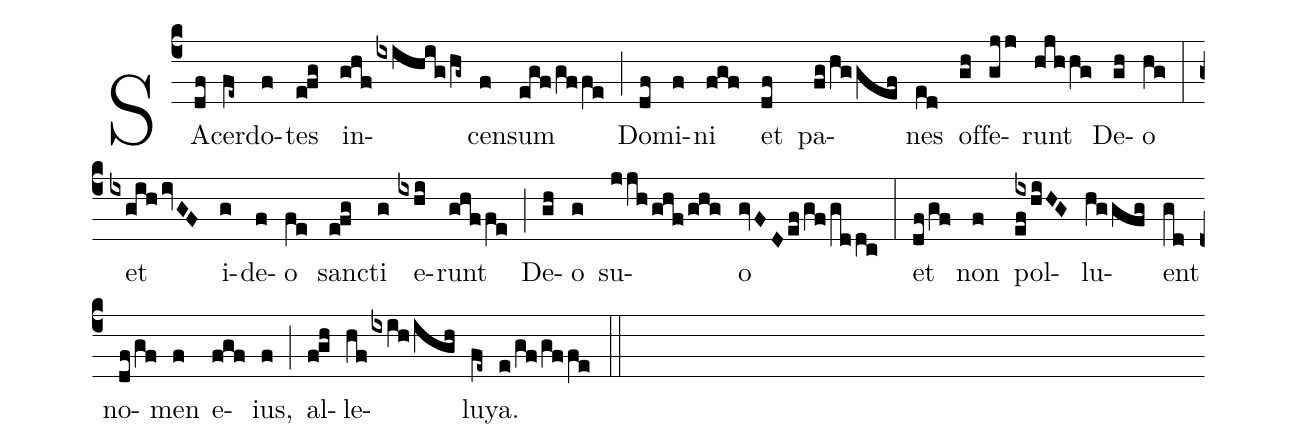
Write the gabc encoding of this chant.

%%
(c4)SA(df)cer(fe~)do(f)tes(efg) in(ghf/ixihig/hg~)cen(f)sum(egf/gffe) (;) Do(df)mi(f)ni(fgf)

et(df) pa(fg/hg/gef)nes(ed) of(gh)fe(gjj)runt(hjh/hg) De(gh)o(hg) (:)

et(ixgih/ivGF) i(g)de(f)o(fe) san(efg)cti(g) e(ixhi)runt(ghf/fe) (;) De(gh)o(g) su(jjh/ghf/ghg)o(gvFD/ef/gf/gd/dc) (:) et(df/gf) non(f) pol({ix}ef/hiHG)lu(hg/gfg)ent(gd)
% syllables lu-ent were not in source text, but this is how it was in the liber usualis

no(df/gf)men(f) e(fgf)ius,(f) (;) al(fgh)le(hf/ixih/igh)lu(fe~)y{a}.(e/gf/gf/fe) (::)
